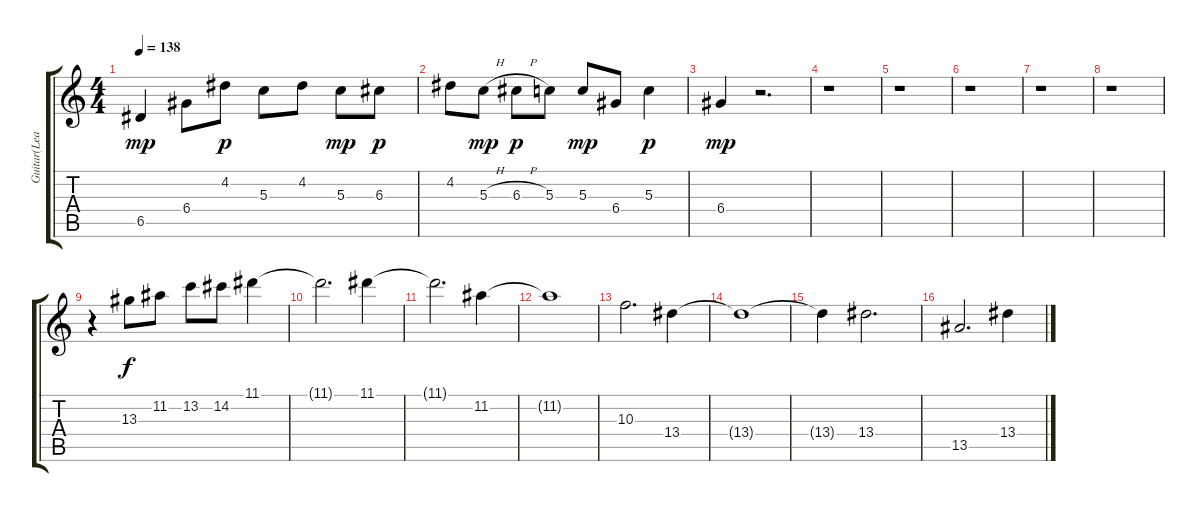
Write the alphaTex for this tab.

\track ("Guitar(Lead)" "Guitar(Lea") {instrument distortionguitar}
\staff {score tabs}
\tuning (E4 B3 G3 D3 A2 E2) {hide}
\ts (4 4)
\tempo 138
\clef g2
\ks c
6.5.4{dy mp} 6.4.8 4.2.8{dy p} 5.3.8 4.2.8 5.3.8{dy mp} 6.3.8{dy p} |
4.2.8 5.3{h}.8{dy mp} 6.3{h}.8{dy p} 5.3.8 5.3.8{dy mp} 6.4.8 5.3.4{dy p} |
6.4.4{dy mp} r.2{d} |
r.1 |
r.1 |
r.1 |
r.1 |
r.1 |
r.4 13.3.8{dy f balance 16 instrument overdrivenguitar} 11.2.8 13.2.8 14.2.8 11.1.4 |
11.1{t}.2{d} 11.1.4 |
11.1{t}.2{d} 11.2.4 |
11.2{t}.1 |
10.3.2{d} 13.4.4 |
13.4{t}.1 |
13.4{t}.4 13.4.2{d} |
13.5.2{d} 13.4.4
